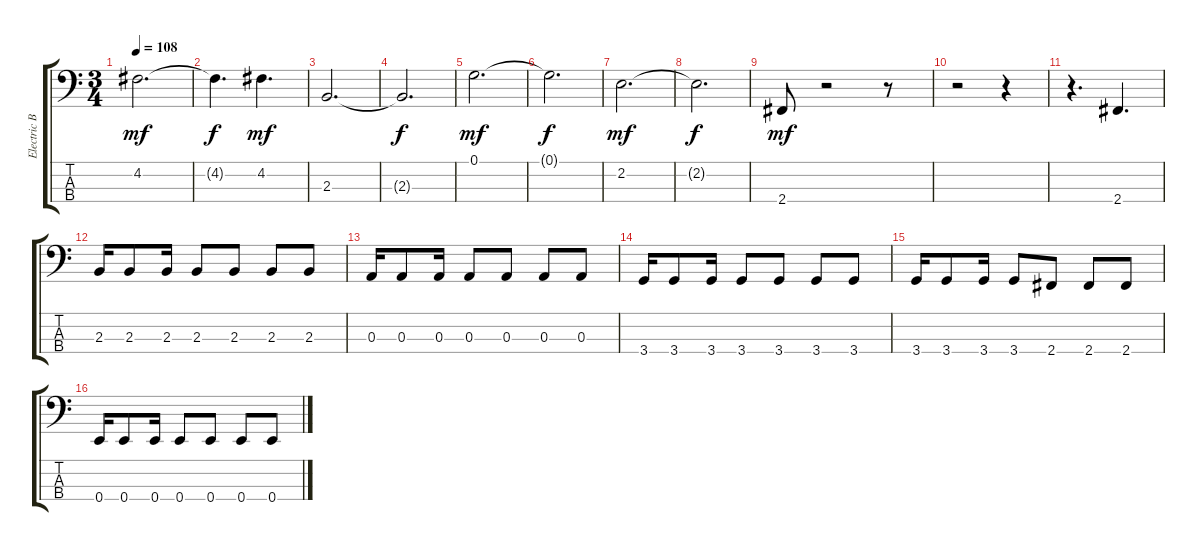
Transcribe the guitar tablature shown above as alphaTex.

\track ("Electric Bass" "Electric B") {instrument electricbassfinger}
\staff {score tabs}
\tuning (G2 D2 A1 E1) {hide}
\ts (3 4)
\tempo 108
\clef f4
\ks c
4.2.2{d dy mf} |
4.2{t}.4{d dy f} 4.2.4{d dy mf} |
2.3.2{d} |
2.3{t}.2{d dy f} |
0.1.2{d dy mf} |
0.1{t}.2{d dy f} |
2.2.2{d dy mf} |
2.2{t}.2{d dy f} |
2.4.8{dy mf} r.2 r.8 |
r.2 r.4 |
r.4{d} 2.4.4{d} |
2.3.16 2.3.8 2.3.16 2.3.8 2.3.8 2.3.8 2.3.8 |
0.3.16 0.3.8 0.3.16 0.3.8 0.3.8 0.3.8 0.3.8 |
3.4.16 3.4.8 3.4.16 3.4.8 3.4.8 3.4.8 3.4.8 |
3.4.16 3.4.8 3.4.16 3.4.8 2.4.8 2.4.8 2.4.8 |
0.4.16 0.4.8 0.4.16 0.4.8 0.4.8 0.4.8 0.4.8
